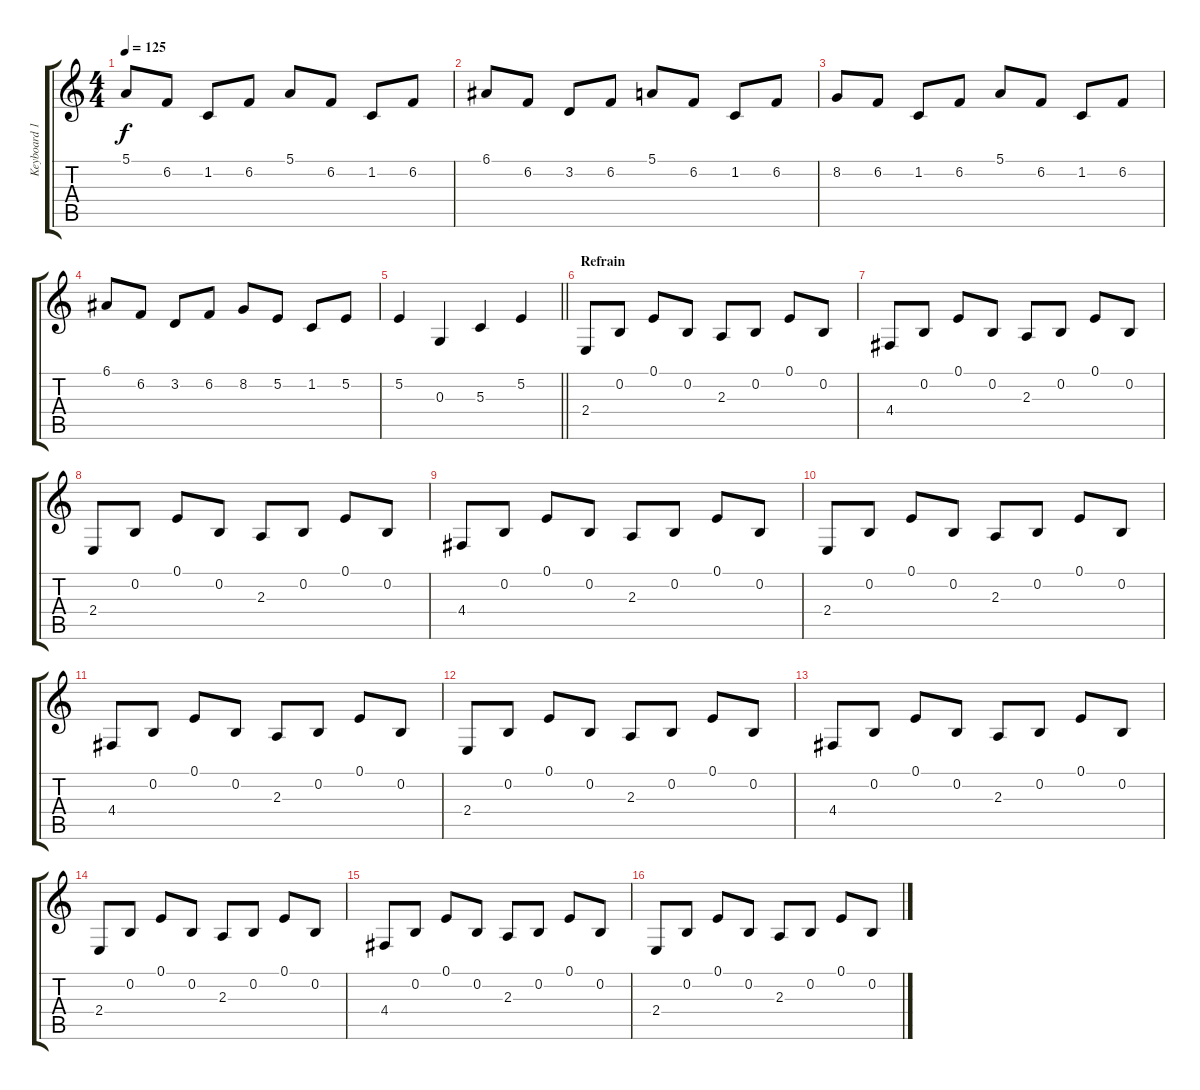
\track ("Keyboard 1" "Keyboard 1") {instrument drawbarorgan}
\staff {score tabs}
\tuning (E4 B3 G3 D3 A2 E2) {hide}
\ts (4 4)
\tempo 125
\clef g2
\ks c
5.1.8{dy f} 6.2.8 1.2.8 6.2.8 5.1.8 6.2.8 1.2.8 6.2.8 |
6.1.8 6.2.8 3.2.8 6.2.8 5.1.8 6.2.8 1.2.8 6.2.8 |
8.2.8 6.2.8 1.2.8 6.2.8 5.1.8 6.2.8 1.2.8 6.2.8 |
6.1.8 6.2.8 3.2.8 6.2.8 8.2.8 5.2.8 1.2.8 5.2.8 |
\barLineRight lightlight
5.2.4 0.3.4 5.3.4 5.2.4 |
\section ("" "Refrain")
2.4.8 0.2.8 0.1.8 0.2.8 2.3.8 0.2.8 0.1.8 0.2.8 |
4.4.8 0.2.8 0.1.8 0.2.8 2.3.8 0.2.8 0.1.8 0.2.8 |
2.4.8 0.2.8 0.1.8 0.2.8 2.3.8 0.2.8 0.1.8 0.2.8 |
4.4.8 0.2.8 0.1.8 0.2.8 2.3.8 0.2.8 0.1.8 0.2.8 |
2.4.8 0.2.8 0.1.8 0.2.8 2.3.8 0.2.8 0.1.8 0.2.8 |
4.4.8 0.2.8 0.1.8 0.2.8 2.3.8 0.2.8 0.1.8 0.2.8 |
2.4.8 0.2.8 0.1.8 0.2.8 2.3.8 0.2.8 0.1.8 0.2.8 |
4.4.8 0.2.8 0.1.8 0.2.8 2.3.8 0.2.8 0.1.8 0.2.8 |
2.4.8 0.2.8 0.1.8 0.2.8 2.3.8 0.2.8 0.1.8 0.2.8 |
4.4.8 0.2.8 0.1.8 0.2.8 2.3.8 0.2.8 0.1.8 0.2.8 |
2.4.8 0.2.8 0.1.8 0.2.8 2.3.8 0.2.8 0.1.8 0.2.8
